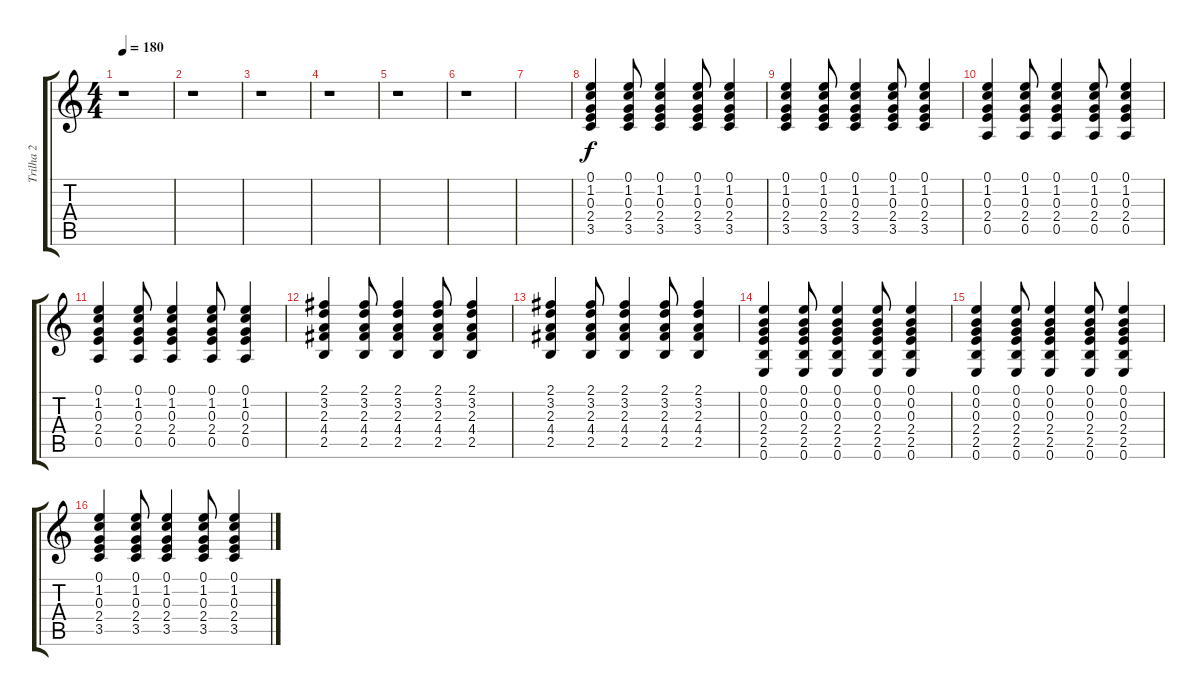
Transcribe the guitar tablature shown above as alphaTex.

\track ("Trilha 2" "Trilha 2") {instrument acousticguitarnylon}
\staff {score tabs}
\tuning (E4 B3 G3 D3 A2 E2) {hide}
\ts (4 4)
\tempo 180
\clef g2
\ks c
r.1{dy f instrument acousticguitarnylon} |
r.1 |
r.1 |
r.1 |
r.1 |
r.1 |
|
(0.1 1.2 0.3 2.4 3.5).4 (0.1 1.2 0.3 2.4 3.5).8 (0.1 1.2 0.3 2.4 3.5).4 (0.1 1.2 0.3 2.4 3.5).8 (0.1 1.2 0.3 2.4 3.5).4 |
(0.1 1.2 0.3 2.4 3.5).4 (0.1 1.2 0.3 2.4 3.5).8 (0.1 1.2 0.3 2.4 3.5).4 (0.1 1.2 0.3 2.4 3.5).8 (0.1 1.2 0.3 2.4 3.5).4 |
(0.1 1.2 0.3 2.4 0.5).4 (0.1 1.2 0.3 2.4 0.5).8 (0.1 1.2 0.3 2.4 0.5).4 (0.1 1.2 0.3 2.4 0.5).8 (0.1 1.2 0.3 2.4 0.5).4 |
(0.1 1.2 0.3 2.4 0.5).4 (0.1 1.2 0.3 2.4 0.5).8 (0.1 1.2 0.3 2.4 0.5).4 (0.1 1.2 0.3 2.4 0.5).8 (0.1 1.2 0.3 2.4 0.5).4 |
(2.1 3.2 2.3 4.4 2.5).4 (2.1 3.2 2.3 4.4 2.5).8 (2.1 3.2 2.3 4.4 2.5).4 (2.1 3.2 2.3 4.4 2.5).8 (2.1 3.2 2.3 4.4 2.5).4 |
(2.1 3.2 2.3 4.4 2.5).4 (2.1 3.2 2.3 4.4 2.5).8 (2.1 3.2 2.3 4.4 2.5).4 (2.1 3.2 2.3 4.4 2.5).8 (2.1 3.2 2.3 4.4 2.5).4 |
(0.1 0.2 0.3 2.4 2.5 0.6).4 (0.1 0.2 0.3 2.4 2.5 0.6).8 (0.1 0.2 0.3 2.4 2.5 0.6).4 (0.1 0.2 0.3 2.4 2.5 0.6).8 (0.1 0.2 0.3 2.4 2.5 0.6).4 |
(0.1 0.2 0.3 2.4 2.5 0.6).4 (0.1 0.2 0.3 2.4 2.5 0.6).8 (0.1 0.2 0.3 2.4 2.5 0.6).4 (0.1 0.2 0.3 2.4 2.5 0.6).8 (0.1 0.2 0.3 2.4 2.5 0.6).4 |
(0.1 1.2 0.3 2.4 3.5).4 (0.1 1.2 0.3 2.4 3.5).8 (0.1 1.2 0.3 2.4 3.5).4 (0.1 1.2 0.3 2.4 3.5).8 (0.1 1.2 0.3 2.4 3.5).4
